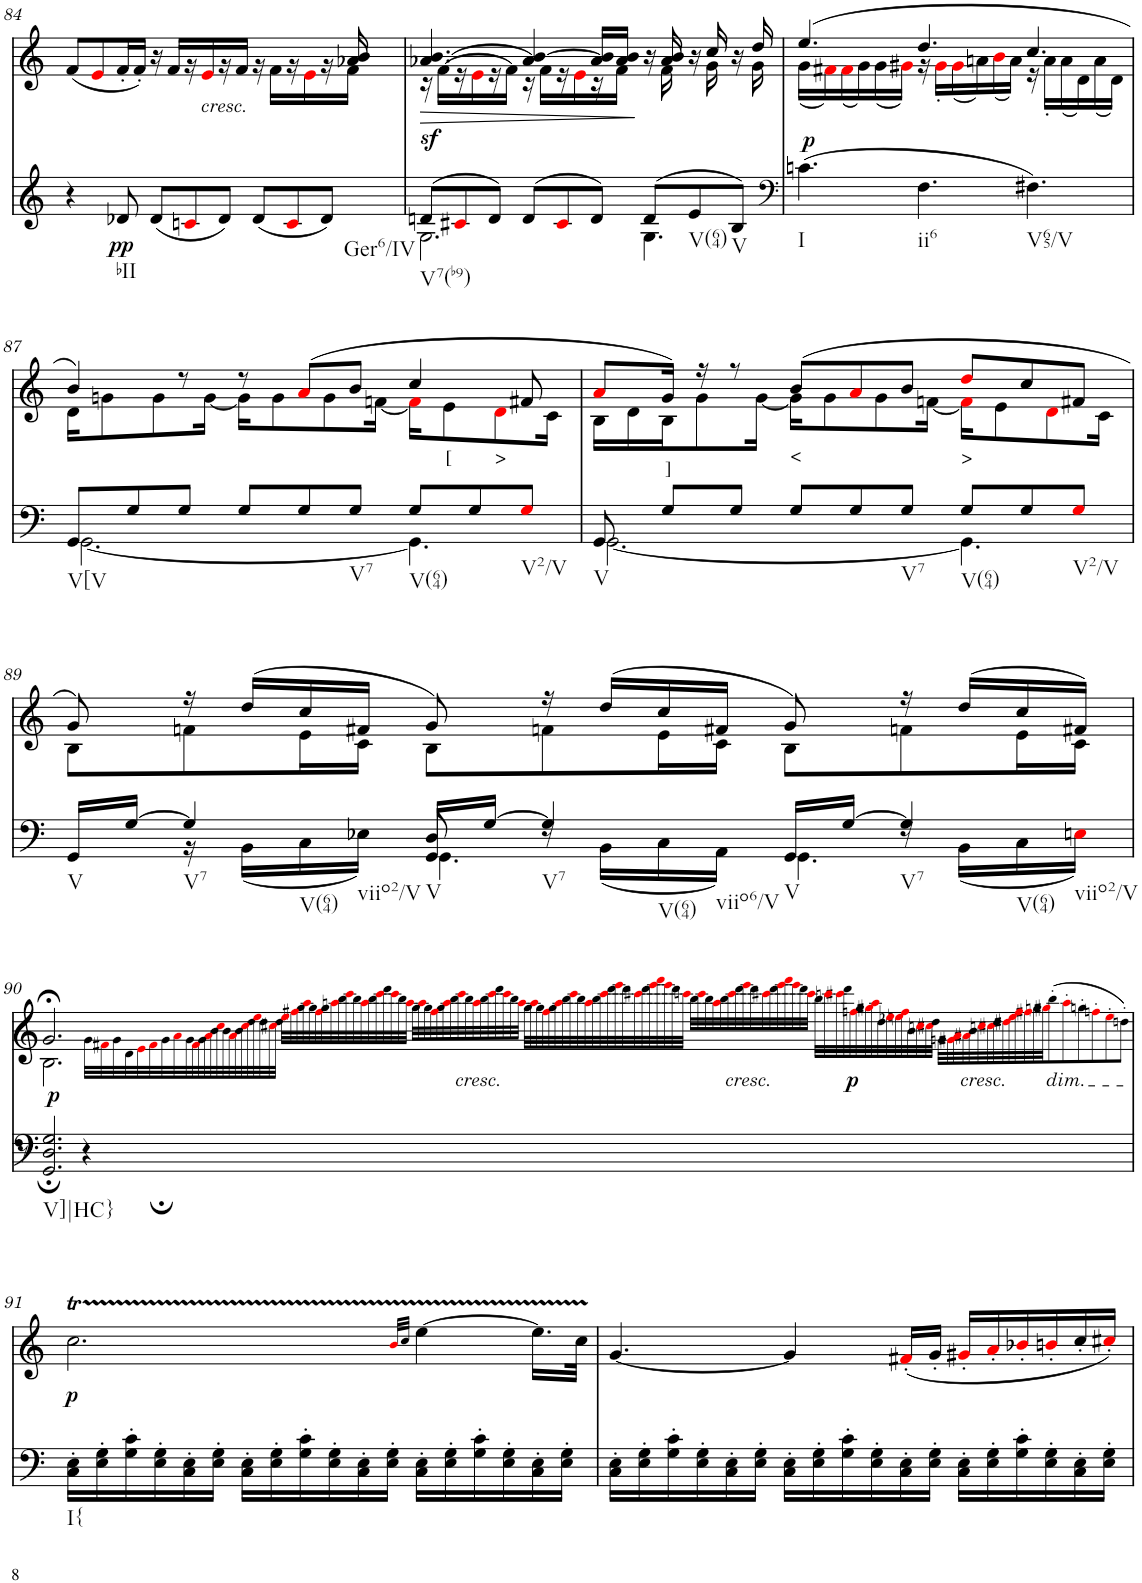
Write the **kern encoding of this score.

**kern	**dynam	**kern	**text	**dynam
*part2	*part2	*part1	*part1	*part1
*staff2	*staff2	*staff1	*staff1	*staff1
*I"Piano	*	*I"Piano	*	*
*I'Pno	*	*I'Pno	*	*
!!LO:PB:g=z
*clefG2	*	*clefG2	*	*
*k[]	*	*k[]	*	*
*M9/8	*	*M9/8	*	*
=84	=84	=84	=84	=84
*	*	*^	*	*
4r	.	(8f/L	2.ryy	.	.
.	.	8ei/	.	.	.
!LO:TX:b:t=bII	!	!	!	!	!
!	!LO:DY:b	!	!	!	!
8d-X/	pp	16f'</L	.	.	.
.	.	16f'</JJ)	.	.	.
(8d-/L	.	16r	.	.	.
.	.	16f/LL	.	.	.
8cni/	.	16r	.	.	.
!	!	!LO:TX:b:i:t=cresc.	!	!	!
.	.	16ei/	.	.	.
8d-/J)	.	16r	.	.	.
.	.	16f/JJ	.	.	.
(8d-/L	.	4ryy	16r	.	.
.	.	.	16f\LL	.	.
8ci/	.	.	16r	.	.
.	.	.	16ei\	.	.
!LO:TX:b:t=Ger6/IV	!	!	!	!	!
8d-/J)	.	16ryy	16r	.	.
.	.	16a-X/ 16b/	16f\JJ	.	.
=85	=85	=85	=85	=85	=85
*^	*	*	*	*	*
!LO:TX:b:t=V7(b9)	!	!	!	!	!	!
!	!	!LO:DY:a	!	!	!	!
(8dn/L	2.G\	sf	4.a-X/ [4.b/	16r	sf >	.
.	.	.	.	[>16f\LL	.	.
8c#Xi/	.	.	.	16r	.	.
.	.	.	.	16ei\	.	.
8d/J)	.	.	.	16r	.	.
.	.	.	.	16f\JJ]	.	.
(8d/L	.	.	4a-/ 4b/_	16r	.	.
.	.	.	.	16f\LL	.	.
8c#i/	.	.	.	16r	.	.
.	.	.	.	16ei\	.	.
8d/J)	.	.	16a-/ 16b/]LL	16r	.	.
.	.	.	16a-/ 16b/JJ	16f\JJ	.	.
(8d/L	4.G\	.	16r	16ryy	.	.
.	.	.	16a-/ 16b/	16f\	.	.
!LO:TX:b:t=V(64)	!	!	!	!	!	!
8e/	.	.	16r	16ryy	.	.
.	.	.	16cc/	16g\	.	.
!LO:TX:b:t=V	!	!	!	!	!	!
8B/J)	.	.	16r	16ryy	.	.
.	.	.	16dd/	16g\	.	.
*v	*v	*	*	*	*	*
=86	=86	=86	=86	=86	=86
*clefF4	*	*	*	*	*
!LO:TX:b:t=I	!	!	!	!	!
!	!LO:DY:a	!	!	!LO:LY:b	!
(4.cn\	p	(4.ee/	(16g\LL	p	.
.	.	.	16f#Xi\)	.	.
.	.	.	(16f#i\	.	.
.	.	.	16g\)	.	.
.	.	.	(16g\	.	.
.	.	.	16g#Xi\JJ)	.	.
!LO:TX:b:t=ii6	!	!	!	!	!
4.F\	.	4.dd/	16r	.	.
.	.	.	16g#'i\LL	.	.
.	.	.	(16g#i\	.	.
.	.	.	16an\)	.	.
.	.	.	(16bi\	.	.
.	.	.	16a\JJ)	.	.
!LO:TX:b:t=V65/V	!	!	!	!	!
4.F#X\)	.	4.cc/	16r	.	.
.	.	.	16a'\LL	.	.
.	.	.	(16a\	.	.
.	.	.	16d\)	.	.
.	.	.	(16a\	.	.
.	.	.	16d\JJ)	.	.
!!LO:LB:g=z	!!
=87	=87	=87	=87	=87	=87
*^	*	*	*	*	*
!LO:TX:b:t=V[V	!	!	!	!	!	!
8GG/L	[2.GG\	.	4b/)	16d\KL	.	.
.	.	.	.	8gn\	.	.
8G/	.	.	.	.	.	.
.	.	.	.	8g\	.	.
8G/J	.	.	8r	.	.	.
.	.	.	.	[16g\Jk	.	.
8G/L	.	.	8r	16g\KL]	.	.
.	.	.	.	8g\	.	.
8G/	.	.	(8ai/L	.	.	.
.	.	.	.	8g\	.	.
!LO:TX:b:t=V7	!	!	!	!	!	!
8G/J	.	.	8b/J	.	.	.
.	.	.	.	[16fn\Jk	.	.
!LO:TX:b:t=V(64)	!	!	!	!	!	!
8G/L	4.GG\]	.	4cc/	16fi\KL]	.	.
!	!	!	!	!	!LO:LY:b	!
.	.	.	.	8e\	[	.
8G/	.	.	.	.	.	.
!	!	!	!	!	!LO:LY:b	!
.	.	.	.	8di\	>	.
!LO:TX:b:t=V2/V	!	!	!	!	!	!
8Gi/J	.	.	8f#X/	.	.	.
.	.	.	.	16c\Jk	.	.
=88	=88	=88	=88	=88	=88	=88
!LO:TX:b:t=V	!	!	!	!	!	!
8GG/	[2.GG\	.	8ai/L	16B\LL	.	.
.	.	.	.	16d\	.	.
!	!	!	!	!	!LO:LY:b	!
8G/L	.	.	16g/Jk)	16B\J	]	.
.	.	.	16r	8g\	.	.
8G/J	.	.	8r	.	.	.
.	.	.	.	[16g\Jk	.	.
!	!	!	!	!	!LO:LY:b	!
8G/L	.	.	(8b/L	16g\KL]	<	.
.	.	.	.	8g\	.	.
8G/	.	.	8ai/	.	.	.
.	.	.	.	8g\	.	.
!LO:TX:b:t=V7	!	!	!	!	!	!
8G/J	.	.	8b/J	.	.	.
.	.	.	.	[16fn\Jk	.	.
!LO:TX:b:t=V(64)	!	!	!	!	!	!
!	!	!	!	!	!LO:LY:b	!
8G/L	4.GG\]	.	8ddi/L	16fi\KL]	>	.
.	.	.	.	8e\	.	.
8G/	.	.	8cc/	.	.	.
.	.	.	.	8di\	.	.
!LO:TX:b:t=V2/V	!	!	!	!	!	!
8Gi/J	.	.	8f#X/J	.	.	.
.	.	.	.	16c\Jk	.	.
!!LO:LB:g=z	!!
=89	=89	=89	=89	=89	=89	=89
*	*^	*	*	*	*	*
!LO:TX:b:t=V	!	!	!	!	!	!	!
16GG/LL	8ryy	4.ryy	.	8g/)	8B\L	.	.
[16G/JJ	.	.	.	.	.	.	.
!LO:TX:b:t=V7	!	!	!	!	!	!	!
!LO:TX:b:t=V(64)	!	!	!	!	!	!	!
!LO:TX:b:t=viio2/V	!	!	!	!	!	!	!
4G/]	16r	.	.	16r	8fn\	.	.
.	(16BB\LL	.	.	(16dd/LL	.	.	.
.	16C\	.	.	16cc/	16e\L	.	.
.	16E-X\JJ)	.	.	16f#X/JJ	16c\JJ	.	.
!LO:TX:b:t=V	!	!	!	!	!	!	!
16GG/LL	8D/	4.GG\	.	8g/)	8B\L	.	.
[16G/JJ	.	.	.	.	.	.	.
!LO:TX:b:t=V7	!	!	!	!	!	!	!
!LO:TX:b:t=V(64)	!	!	!	!	!	!	!
!LO:TX:b:t=viio6/V	!	!	!	!	!	!	!
4G/]	16r	.	.	16r	8fn\	.	.
.	(16BB\LL	.	.	(16dd/LL	.	.	.
.	16C\	.	.	16cc/	16e\L	.	.
.	16AA\JJ)	.	.	16f#X/JJ	16c\JJ	.	.
!LO:TX:b:t=V	!	!	!	!	!	!	!
16GG/LL	8ryy	4.GG\	.	8g/)	8B\L	.	.
[16G/JJ	.	.	.	.	.	.	.
!LO:TX:b:t=V7	!	!	!	!	!	!	!
!LO:TX:b:t=V(64)	!	!	!	!	!	!	!
!LO:TX:b:t=viio2/V	!	!	!	!	!	!	!
4G/]	16r	.	.	16r	8fn\	.	.
.	(16BB\LL	.	.	(16dd/LL	.	.	.
.	16C\	.	.	16cc/	16e\L	.	.
.	16Eni\JJ)	.	.	16f#X/JJ)	16c\JJ	.	.
*	*v	*v	*	*	*	*	*
!!LO:LB:g=z	!!
=90	=90	=90	=90	=90	=90	=90
!LO:TX:b:t=V]|HC}	!	!	!	!	!	!
!	!	!LO:DY:a	!	!	!LO:LY:b	!
*v	*v	*	*	*	*	*
2.GG/; 2.D/; 2.G/;	p	2.g;</	2.B\	p	.
4r;	.	32g!\LLL	1ryy	.	.
.	.	32f#X!i\	.	.	.
.	.	32g!\	.	.	.
.	.	32d!\	.	.	.
.	.	32e!i\	.	.	.
.	.	32f#!i\	.	.	.
.	.	32g!\	.	.	.
.	.	32a!i\	.	.	.
8r	.	32g!\	.	.	.
.	.	32f#!i\	.	.	.
.	.	32g!\	.	.	.
.	.	32a!i\	.	.	.
8ryy	.	32b!\	.	.	.
.	.	32cc!i\	.	.	.
.	.	32b!\	.	.	.
.	.	32a!i\	.	.	.
8ryy	.	32b!\	.	.	.
.	.	32cc!i\	.	.	.
.	.	32dd!\	.	.	.
.	.	32ee!i\	.	.	.
16ryy	.	32dd!\	.	.	.
.	.	32cc#X!i\	.	.	.
32ryy	.	32dd!\JJJ	.	.	.
1ryy	.	32ee!i\LLL	.	.	.
.	.	32ff#X!i\	.	.	.
.	.	32gg!\	.	.	.
.	.	32aa!i\	.	.	.
.	.	32gg!\	.	.	.
.	.	32ff#!i\	.	.	.
.	.	32gg!\	.	.	.
.	.	32aan!i\	.	.	.
.	.	32bb!\	.	.	.
.	.	32ccc!i\	1ryy	.	.
.	.	32bb!\	.	.	.
.	.	32aa!i\	.	.	.
.	.	32bb!\	.	.	.
.	.	32ccc!i\	.	.	.
.	.	32ddd!\	.	.	.
.	.	32ccc!i\	.	.	.
.	.	32bb!\	.	.	.
.	.	32aa!i\JJJ	.	.	.
.	.	32gg!\LLL	.	.	.
.	.	32aa!i\	.	.	.
.	.	32gg!\	.	.	.
.	.	32ff#!i\	.	.	.
.	.	32gg!\	.	.	.
.	.	32aa!i\	.	.	.
.	.	32bb!\	.	.	.
!	!	!LO:TX:b:i:t=cresc.	!	!	!
.	.	32ccc!i\	.	.	.
.	.	32bb!\	.	.	.
.	.	32aa!i\	.	.	.
.	.	32bb!\	.	.	.
.	.	32ccc!i\	.	.	.
.	.	32ddd!\	.	.	.
.	.	32ccc!i\	.	.	.
16ryy	.	32bb!\	.	.	.
.	.	32aa!i\JJJ	.	.	.
1ryy	.	32gg!\LLL	.	.	.
.	.	32aa!i\	.	.	.
.	.	32gg!\	.	.	.
.	.	32ff#!i\	.	.	.
.	.	32gg!\	.	.	.
.	.	32aa!i\	.	.	.
.	.	32bb!\	.	.	.
.	.	32ccc!i\	1ryy	.	.
.	.	32bb!\	.	.	.
.	.	32aa!i\	.	.	.
.	.	32bb!\	.	.	.
.	.	32ccc!i\	.	.	.
.	.	32ddd!\	.	.	.
.	.	32eee!i\	.	.	.
.	.	32ddd!\	.	.	.
.	.	32ccc#X!i\	.	.	.
.	.	32ddd!\	.	.	.
.	.	32eee!i\	.	.	.
.	.	32fff!i\	.	.	.
.	.	32eee!i\	.	.	.
.	.	32ddd!\	.	.	.
.	.	32cccn!i\JJJ	.	.	.
.	.	32bb!\LLL	.	.	.
.	.	32ccc!i\	.	.	.
.	.	32bb!\	.	.	.
.	.	32aa!i\	.	.	.
.	.	32bb!\	.	.	.
!	!	!LO:TX:b:i:t=cresc.	!	!	!
.	.	32ccc!i\	.	.	.
.	.	32ddd!\	.	.	.
.	.	32eee!i\	.	.	.
.	.	32ddd!\	.	.	.
.	.	32ccc#X!i\	.	.	.
8ryy	.	32ddd!\	.	.	.
.	.	32eee!i\	.	.	.
.	.	32fff!i\	.	.	.
.	.	32eee!i\	.	.	.
16ryy	.	32ddd!\	.	.	.
.	.	32ccc#!i\JJJ	.	.	.
!	!	!	!	!LO:LY:b	!
2ryy	.	32bb!\LLL	.	>	.
.	.	32cccn!i\	1ryy	.	.
.	.	32ccc#X!i\	.	.	.
!	!	!	!	!LO:LY:b	!
.	.	32ddd!\	.	] p	.
!	!	!	!	!LO:LY:b	!LO:DY:b
.	.	32ffn!i\	.	>	p
.	.	32gg!\	.	.	.
.	.	32gg#X!i\	.	.	.
!	!	!	!	!LO:LY:b	!
.	.	32aa!i\	.	]	.
!	!	!	!	!LO:LY:b	!
.	.	32dd!\	.	>	.
.	.	32ee-X!i\	.	.	.
.	.	32een!i\	.	.	.
!	!	!	!	!LO:LY:b	!
.	.	32ff!i\	.	]	.
!	!	!	!	!LO:LY:b	!
.	.	32b!\	.	>	.
.	.	32ccn!i\	.	.	.
.	.	32cc#X!i\	.	.	.
!	!	!	!	!LO:LY:b	!
.	.	32dd!\JJJ	.	]	.
4ryy	.	32gn!\LLL	.	.	.
.	.	32g#X!i\	.	.	.
.	.	32a!i\	.	.	.
!	!	!LO:TX:b:i:t=cresc.	!	!	!
.	.	32a#X!i\	.	.	.
.	.	32b!\	.	.	.
.	.	32ccn!i\	.	.	.
.	.	32cc#X!i\	.	.	.
.	.	32dd!\	.	.	.
8ryy	.	32dd#X!i\	.	.	.
.	.	32ee!i\	.	.	.
.	.	32ff!i\	.	.	.
.	.	32ff#X!i\	.	.	.
16ryy	.	32ggn!\	.	.	.
.	.	32gg#X!i\JJ	.	.	.
!	!	!LO:TX:b:i:t=dim.	!	!	!
2ryy	.	(8bb'!\	.	.	.
.	.	.	2ryy	.	.
.	.	8aa'!i\	.	.	.
.	.	8ggn'!\	.	.	.
.	.	8ffn'!i\	.	.	.
4ryy	.	8ee'!i\	.	.	.
.	.	.	8ryy	.	.
.	.	8ddn'!\J)	.	.	.
.	.	.	32ryy	.	.
!!LO:LB:g=z
=91	=91	=91	=91	=91	=91
!LO:TX:b:t=I{	!	!	!	!	!
!	!	!	!	!LO:LY:b	!LO:DY:b
*	*	*v	*v	*	*
16C\' 16E\'LL	.	2.ccT\	p	p
16E\' 16G\'	.	.	.	.
16G\' 16c\'	.	.	.	.
16E\' 16G\'	.	.	.	.
16C\' 16E\'	.	.	.	.
16E\' 16G\'JJ	.	.	.	.
16C\' 16E\'LL	.	.	.	.
16E\' 16G\'	.	.	.	.
16G\' 16c\'	.	.	.	.
16E\' 16G\'	.	.	.	.
16C\' 16E\'	.	.	.	.
16E\' 16G\'JJ	.	.	.	.
.	.	32qbi/LLL	.	.
.	.	32qcc/JJJ	.	.
16C\' 16E\'LL	.	[4ee\	.	.
16E\' 16G\'	.	.	.	.
16G\' 16c\'	.	.	.	.
16E\' 16G\'	.	.	.	.
16C\' 16E\'	.	16.ee\LL]	.	.
16E\' 16G\'JJ	.	.	.	.
.	.	32ccTTT\JJk	.	.
=92	=92	=92	=92	=92
16C\' 16E\'LL	.	[4.g/	.	.
16E\' 16G\'	.	.	.	.
16G\' 16c\'	.	.	.	.
16E\' 16G\'	.	.	.	.
16C\' 16E\'	.	.	.	.
16E\' 16G\'JJ	.	.	.	.
16C\' 16E\'LL	.	4g/]	.	.
16E\' 16G\'	.	.	.	.
16G\' 16c\'	.	.	.	.
16E\' 16G\'	.	.	.	.
16C\' 16E\'	.	(16f#X'i/LL	.	.
16E\' 16G\'JJ	.	16g'/JJ	.	.
16C\' 16E\'LL	.	16g#X'i/LL	.	.
16E\' 16G\'	.	16a'i/	.	.
16G\' 16c\'	.	16b-X'i/	.	.
16E\' 16G\'	.	16bn'i/	.	.
16C\' 16E\'	.	16cc'/	.	.
16E\' 16G\'JJ	.	16cc#X'i/JJ)	.	.
=	=	=	=	=
*-	*-	*-	*-	*-
